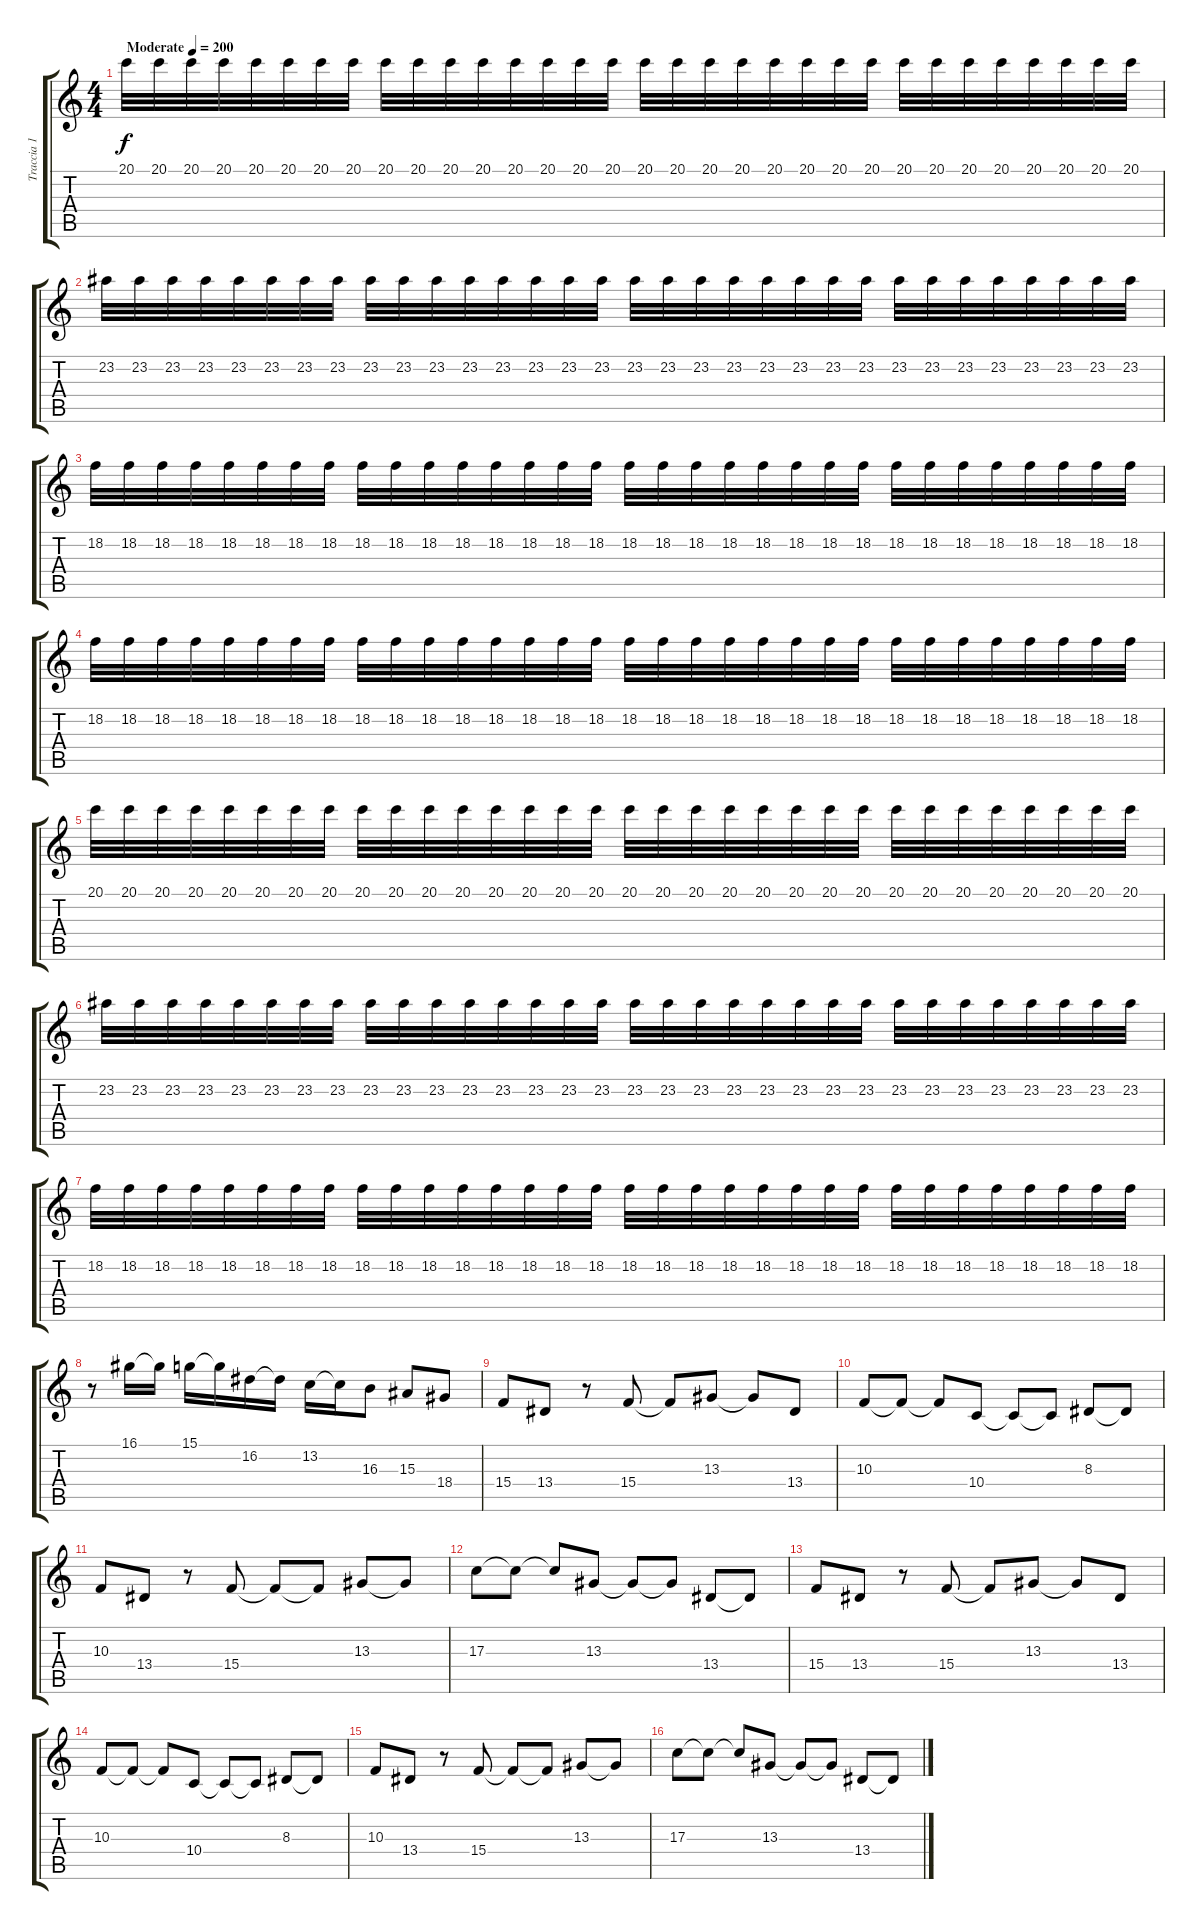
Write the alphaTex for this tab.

\track ("Traccia 1" "Traccia 1") {instrument fx1rain}
\staff {score tabs}
\tuning (E4 B3 G3 D3 A2 E2) {hide}
\ts (4 4)
\tempo (200 "Moderate")
\clef g2
\ks c
20.1.32{dy f instrument fx1rain} 20.1.32 20.1.32 20.1.32 20.1.32 20.1.32 20.1.32 20.1.32 20.1.32 20.1.32 20.1.32 20.1.32 20.1.32 20.1.32 20.1.32 20.1.32 20.1.32 20.1.32 20.1.32 20.1.32 20.1.32 20.1.32 20.1.32 20.1.32 20.1.32 20.1.32 20.1.32 20.1.32 20.1.32 20.1.32 20.1.32 20.1.32 |
23.2.32 23.2.32 23.2.32 23.2.32 23.2.32 23.2.32 23.2.32 23.2.32 23.2.32 23.2.32 23.2.32 23.2.32 23.2.32 23.2.32 23.2.32 23.2.32 23.2.32 23.2.32 23.2.32 23.2.32 23.2.32 23.2.32 23.2.32 23.2.32 23.2.32 23.2.32 23.2.32 23.2.32 23.2.32 23.2.32 23.2.32 23.2.32 |
18.2.32 18.2.32 18.2.32 18.2.32 18.2.32 18.2.32 18.2.32 18.2.32 18.2.32 18.2.32 18.2.32 18.2.32 18.2.32 18.2.32 18.2.32 18.2.32 18.2.32 18.2.32 18.2.32 18.2.32 18.2.32 18.2.32 18.2.32 18.2.32 18.2.32 18.2.32 18.2.32 18.2.32 18.2.32 18.2.32 18.2.32 18.2.32 |
18.2.32 18.2.32 18.2.32 18.2.32 18.2.32 18.2.32 18.2.32 18.2.32 18.2.32 18.2.32 18.2.32 18.2.32 18.2.32 18.2.32 18.2.32 18.2.32 18.2.32 18.2.32 18.2.32 18.2.32 18.2.32 18.2.32 18.2.32 18.2.32 18.2.32 18.2.32 18.2.32 18.2.32 18.2.32 18.2.32 18.2.32 18.2.32 |
20.1.32 20.1.32 20.1.32 20.1.32 20.1.32 20.1.32 20.1.32 20.1.32 20.1.32 20.1.32 20.1.32 20.1.32 20.1.32 20.1.32 20.1.32 20.1.32 20.1.32 20.1.32 20.1.32 20.1.32 20.1.32 20.1.32 20.1.32 20.1.32 20.1.32 20.1.32 20.1.32 20.1.32 20.1.32 20.1.32 20.1.32 20.1.32 |
23.2.32 23.2.32 23.2.32 23.2.32 23.2.32 23.2.32 23.2.32 23.2.32 23.2.32 23.2.32 23.2.32 23.2.32 23.2.32 23.2.32 23.2.32 23.2.32 23.2.32 23.2.32 23.2.32 23.2.32 23.2.32 23.2.32 23.2.32 23.2.32 23.2.32 23.2.32 23.2.32 23.2.32 23.2.32 23.2.32 23.2.32 23.2.32 |
18.2.32 18.2.32 18.2.32 18.2.32 18.2.32 18.2.32 18.2.32 18.2.32 18.2.32 18.2.32 18.2.32 18.2.32 18.2.32 18.2.32 18.2.32 18.2.32 18.2.32 18.2.32 18.2.32 18.2.32 18.2.32 18.2.32 18.2.32 18.2.32 18.2.32 18.2.32 18.2.32 18.2.32 18.2.32 18.2.32 18.2.32 18.2.32 |
r.8 16.1.16 16.1{t}.16 15.1.16 15.1{t}.16 16.2.16 16.2{t}.16 13.2.16 13.2{t}.16 16.3.8 15.3.8 18.4.8 |
15.4.8 13.4.8 r.8 15.4.8 15.4{t}.8 13.3.8 13.3{t}.8 13.4.8 |
10.3.8 10.3{t}.8 10.3{t}.8 10.4.8 10.4{t}.8 10.4{t}.8 8.3.8 8.3{t}.8 |
10.3.8 13.4.8 r.8 15.4.8 15.4{t}.8 15.4{t}.8 13.3.8 13.3{t}.8 |
17.3.8 17.3{t}.8 17.3{t}.8 13.3.8 13.3{t}.8 13.3{t}.8 13.4.8 13.4{t}.8 |
15.4.8 13.4.8 r.8 15.4.8 15.4{t}.8 13.3.8 13.3{t}.8 13.4.8 |
10.3.8 10.3{t}.8 10.3{t}.8 10.4.8 10.4{t}.8 10.4{t}.8 8.3.8 8.3{t}.8 |
10.3.8 13.4.8 r.8 15.4.8 15.4{t}.8 15.4{t}.8 13.3.8 13.3{t}.8 |
17.3.8 17.3{t}.8 17.3{t}.8 13.3.8 13.3{t}.8 13.3{t}.8 13.4.8 13.4{t}.8
